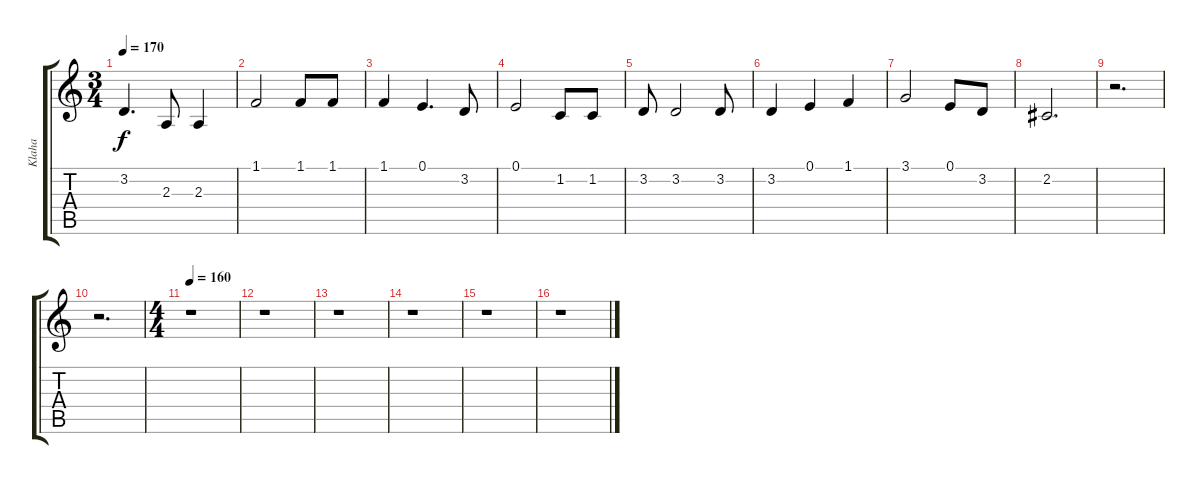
\track ("Klaha" "Klaha") {instrument cello}
\staff {score tabs}
\tuning (E4 B3 G3 D3 A2 E2) {hide}
\ts (3 4)
\tempo 170
\clef g2
\ks c
3.2.4{d dy f} 2.3.8 2.3.4 |
1.1.2 1.1.8 1.1.8 |
1.1.4 0.1.4{d} 3.2.8 |
0.1.2 1.2.8 1.2.8 |
3.2.8 3.2.2 3.2.8 |
3.2.4 0.1.4 1.1.4 |
3.1.2 0.1.8 3.2.8 |
2.2.2{d} |
r.2{d} |
r.2{d} |
\ts (4 4)
\tempo 160
r.1 |
r.1 |
r.1 |
r.1 |
r.1 |
r.1
